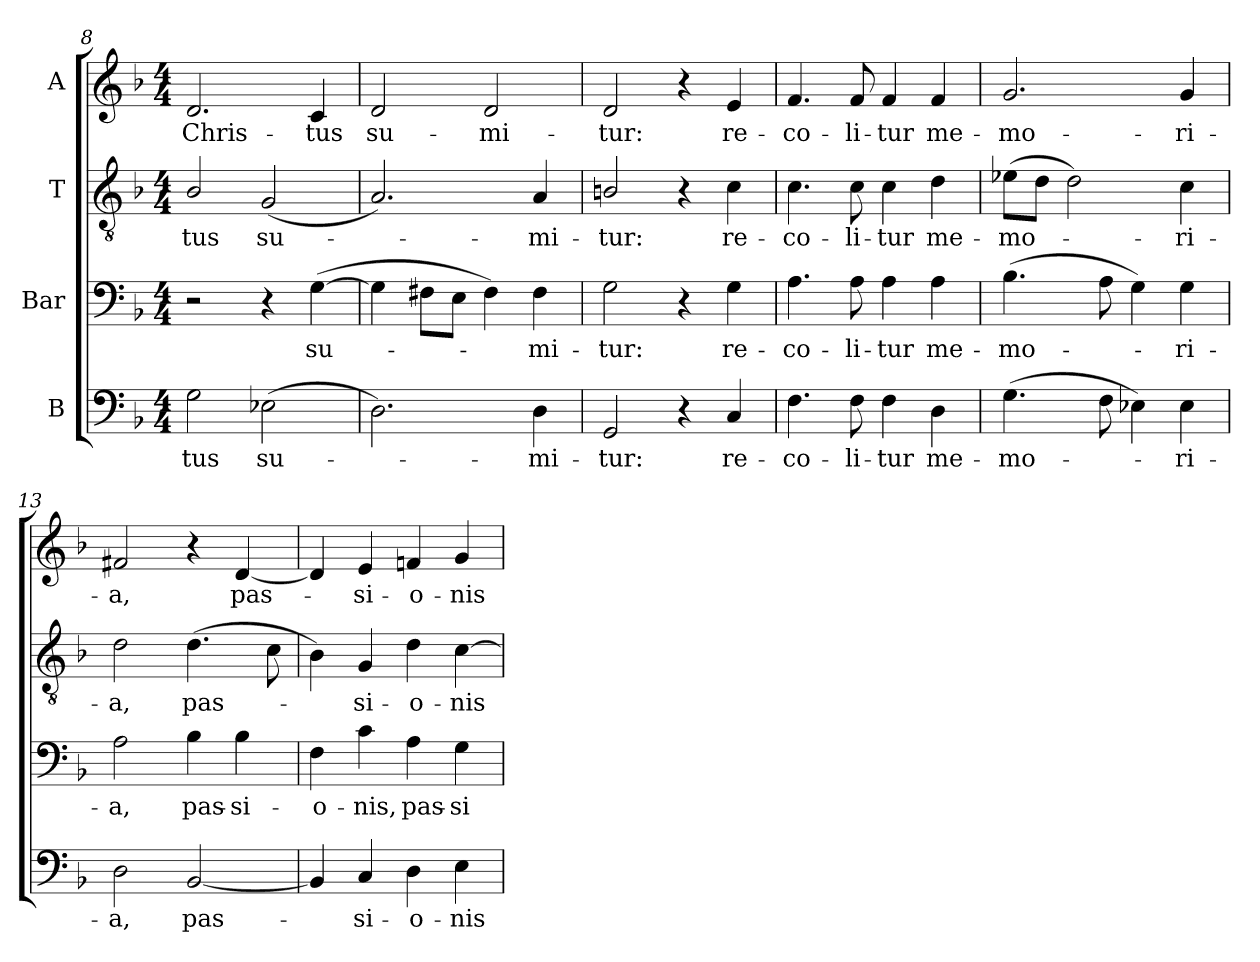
**kern	**text	**kern	**text	**kern	**text	**kern	**text
*part4	*part4	*part3	*part3	*part2	*part2	*part1	*part1
*staff4	*staff4	*staff3	*staff3	*staff2	*staff2	*staff1	*staff1
*I"B	*	*I"Bar	*	*I"T	*	*I"A	*
!!LO:LB:g=z
*clefF4	*	*clefF4	*	*clefGv2	*	*clefG2	*
*	*	*	*	*ITrd7c12	*	*	*
*k[b-]	*	*k[b-]	*	*k[b-]	*	*k[b-]	*
*F:	*	*F:	*	*F:	*	*F:	*
*M4/4	*	*M4/4	*	*M4/4	*	*M4/4	*
=8	=8	=8	=8	=8	=8	=8	=8
!	!LO:LY:b:color=#000000	!	!	!	!	!	!
!	!	!	!	!	!LO:LY:b:color=#000000	!	!
!	!	!	!	!	!	!	!LO:LY:b:color=#000000
2Gi\	-tus	2r	.	2BB-i/	-tus	2.di/	Chris-
!	!LO:LY:b:color=#000000	!	!	!	!	!	!
!	!	!	!	!	!LO:LY:b:color=#000000	!	!
(2E-Xi\	su-	4r	.	(2GGi/	su-	.	.
!	!	!	!LO:LY:b:color=#000000	!	!	!	!
!	!	!	!	!	!	!	!LO:LY:b:color=#000000
.	.	([4Gi\	su-	.	.	4ci/	-tus
=9	=9	=9	=9	=9	=9	=9	=9
!	!	!	!	!	!	!	!LO:LY:b:color=#000000
2.Di\)	.	4Gi\]	.	2.AAi/)	.	2di/	su-
.	.	8F#Xi\L	.	.	.	.	.
.	.	8Ei\J	.	.	.	.	.
!	!	!	!	!	!	!	!LO:LY:b:color=#000000
.	.	4F#i\)	.	.	.	2di/	-mi-
!	!LO:LY:b:color=#000000	!	!	!	!	!	!
!	!	!	!LO:LY:b:color=#000000	!	!	!	!
!	!	!	!	!	!LO:LY:b:color=#000000	!	!
4Di\	-mi-	4F#i\	-mi-	4AAi/	-mi-	.	.
=10	=10	=10	=10	=10	=10	=10	=10
!	!LO:LY:b:color=#000000	!	!	!	!	!	!
!	!	!	!LO:LY:b:color=#000000	!	!	!	!
!	!	!	!	!	!LO:LY:b:color=#000000	!	!
!	!	!	!	!	!	!	!LO:LY:b:color=#000000
2GGi/	-tur:	2Gi\	-tur:	2BBni/	-tur:	2di/	-tur:
4r	.	4r	.	4r	.	4r	.
!	!LO:LY:b:color=#000000	!	!	!	!	!	!
!	!	!	!LO:LY:b:color=#000000	!	!	!	!
!	!	!	!	!	!LO:LY:b:color=#000000	!	!
!	!	!	!	!	!	!	!LO:LY:b:color=#000000
4Ci/	re-	4Gi\	re-	4Ci\	re-	4ei/	re-
=11	=11	=11	=11	=11	=11	=11	=11
!	!LO:LY:b:color=#000000	!	!	!	!	!	!
!	!	!	!LO:LY:b:color=#000000	!	!	!	!
!	!	!	!	!	!LO:LY:b:color=#000000	!	!
!	!	!	!	!	!	!	!LO:LY:b:color=#000000
4.Fi\	-co-	4.Ai\	-co-	4.Ci\	-co-	4.fi/	-co-
!	!LO:LY:b:color=#000000	!	!	!	!	!	!
!	!	!	!LO:LY:b:color=#000000	!	!	!	!
!	!	!	!	!	!LO:LY:b:color=#000000	!	!
!	!	!	!	!	!	!	!LO:LY:b:color=#000000
8Fi\	-li-	8Ai\	-li-	8Ci\	-li-	8fi/	-li-
!	!LO:LY:b:color=#000000	!	!	!	!	!	!
!	!	!	!LO:LY:b:color=#000000	!	!	!	!
!	!	!	!	!	!LO:LY:b:color=#000000	!	!
!	!	!	!	!	!	!	!LO:LY:b:color=#000000
4Fi\	-tur	4Ai\	-tur	4Ci\	-tur	4fi/	-tur
!	!LO:LY:b:color=#000000	!	!	!	!	!	!
!	!	!	!LO:LY:b:color=#000000	!	!	!	!
!	!	!	!	!	!LO:LY:b:color=#000000	!	!
!	!	!	!	!	!	!	!LO:LY:b:color=#000000
4Di\	me-	4Ai\	me-	4Di\	me-	4fi/	me-
=12	=12	=12	=12	=12	=12	=12	=12
!	!LO:LY:b:color=#000000	!	!	!	!	!	!
!	!	!	!LO:LY:b:color=#000000	!	!	!	!
!	!	!	!	!	!LO:LY:b:color=#000000	!	!
!	!	!	!	!	!	!	!LO:LY:b:color=#000000
(4.Gi\	-mo-	(4.B-i\	-mo-	(8E-Xi\L	-mo-	2.gi/	-mo-
.	.	.	.	8Di\J	.	.	.
.	.	.	.	2Di\)	.	.	.
8Fi\	.	8Ai\	.	.	.	.	.
4E-Xi\)	.	4Gi\)	.	.	.	.	.
!	!LO:LY:b:color=#000000	!	!	!	!	!	!
!	!	!	!LO:LY:b:color=#000000	!	!	!	!
!	!	!	!	!	!LO:LY:b:color=#000000	!	!
!	!	!	!	!	!	!	!LO:LY:b:color=#000000
4E-i\	-ri-	4Gi\	-ri-	4Ci\	-ri-	4gi/	-ri-
=13	=13	=13	=13	=13	=13	=13	=13
!	!LO:LY:b:color=#000000	!	!	!	!	!	!
!	!	!	!LO:LY:b:color=#000000	!	!	!	!
!	!	!	!	!	!LO:LY:b:color=#000000	!	!
!	!	!	!	!	!	!	!LO:LY:b:color=#000000
2Di\	-a,	2Ai\	-a,	2Di\	-a,	2f#Xi/	-a,
!	!LO:LY:b:color=#000000	!	!	!	!	!	!
!	!	!	!LO:LY:b:color=#000000	!	!	!	!
!	!	!	!	!	!LO:LY:b:color=#000000	!	!
[2BB-i/	pas-	4B-i\	pas-	(4.Di\	pas-	4r	.
!	!	!	!LO:LY:b:color=#000000	!	!	!	!
!	!	!	!	!	!	!	!LO:LY:b:color=#000000
.	.	4B-i\	-si-	.	.	[4di/	pas-
.	.	.	.	8Ci\	.	.	.
!!LO:LB:g=z
=14	=14	=14	=14	=14	=14	=14	=14
!	!	!	!LO:LY:b:color=#000000	!	!	!	!
4BB-i/]	.	4Fi\	-o-	4BB-i\)	.	4di/]	.
!	!LO:LY:b:color=#000000	!	!	!	!	!	!
!	!	!	!LO:LY:b:color=#000000	!	!	!	!
!	!	!	!	!	!LO:LY:b:color=#000000	!	!
!	!	!	!	!	!	!	!LO:LY:b:color=#000000
4Ci/	-si-	4ci\	-nis,	4GGi/	-si-	4ei/	-si-
!	!LO:LY:b:color=#000000	!	!	!	!	!	!
!	!	!	!LO:LY:b:color=#000000	!	!	!	!
!	!	!	!	!	!LO:LY:b:color=#000000	!	!
!	!	!	!	!	!	!	!LO:LY:b:color=#000000
4Di\	-o-	4Ai\	pas-	4Di\	-o-	4fni/	-o-
!	!LO:LY:b:color=#000000	!	!	!	!	!	!
!	!	!	!LO:LY:b:color=#000000	!	!	!	!
!	!	!	!	!	!LO:LY:b:color=#000000	!	!
!	!	!	!	!	!	!	!LO:LY:b:color=#000000
4Ei\	-nis	4Gi\	-si-	[4Ci\	-nis	4gi/	-nis
=	=	=	=	=	=	=	=
*-	*-	*-	*-	*-	*-	*-	*-
